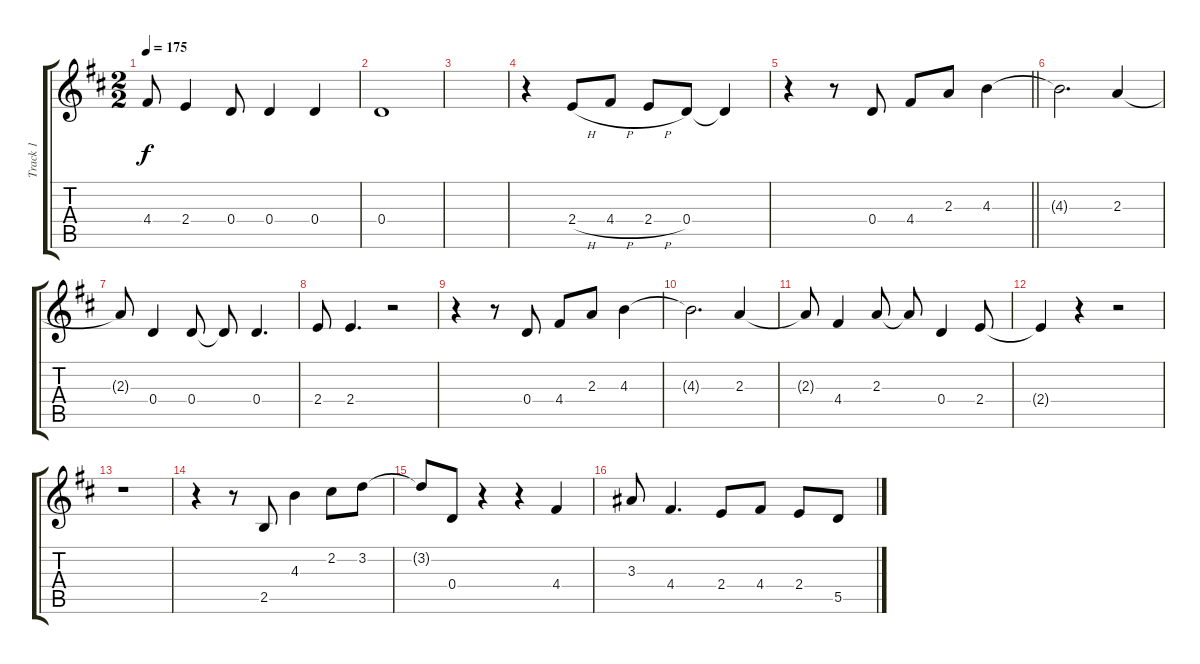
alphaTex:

\track ("Track 1" "Track 1") {instrument electricguitarjazz}
\staff {score tabs}
\tuning (E4 B3 G3 D3 A2 E2) {hide}
\ts (2 2)
\tempo 175
\clef g2
\ks d
4.4{t}.8{dy f} 2.4.4 0.4.8 0.4.4 0.4.4 |
0.4.1 |
|
r.4 2.4{h}.8 4.4{h}.8 2.4{h}.8 0.4.8 0.4{t}.4 |
\barLineRight lightlight
r.4 r.8 0.4.8 4.4.8 2.3.8 4.3.4 |
4.3{t}.2{d} 2.3.4 |
2.3{t}.8 0.4.4 0.4.8 0.4{t}.8 0.4.4{d} |
2.4.8 2.4.4{d} r.2 |
r.4 r.8 0.4.8 4.4.8 2.3.8 4.3.4 |
4.3{t}.2{d} 2.3.4 |
2.3{t}.8 4.4.4 2.3.8 2.3{t}.8 0.4.4 2.4.8 |
2.4{t}.4 r.4 r.2 |
r.1 |
r.4 r.8 2.5.8 4.3.4 2.2.8 3.2.8 |
3.2{t}.8 0.4.8 r.4 r.4 4.4.4 |
3.3.8 4.4.4{d} 2.4.8 4.4.8 2.4.8 5.5{h}.8
